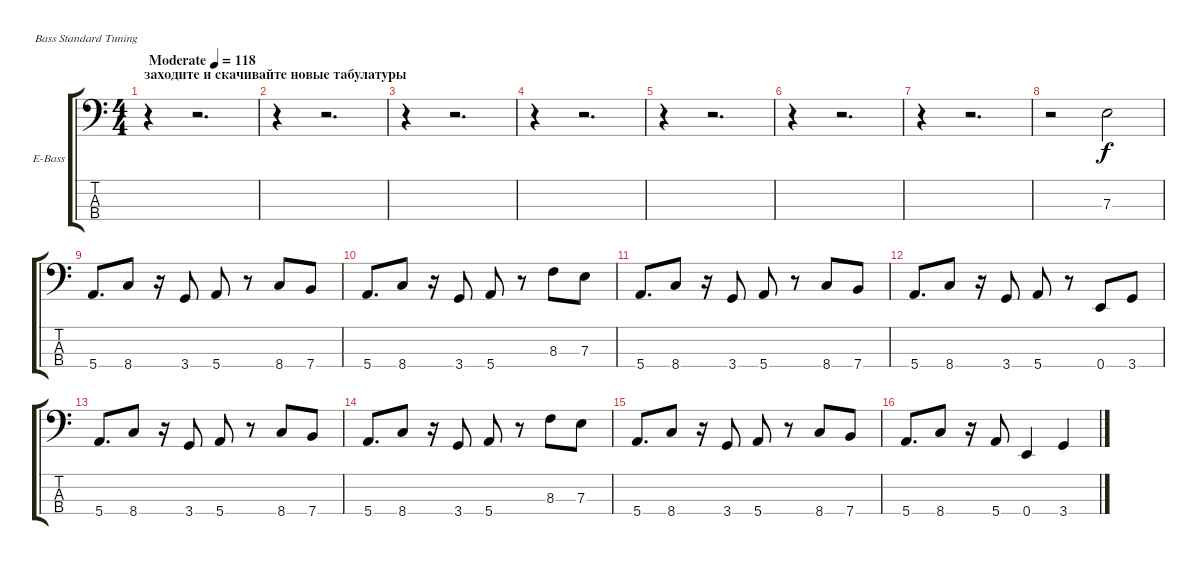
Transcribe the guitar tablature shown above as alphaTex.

\bracketExtendMode groupsimilarinstruments
\firstSystemTrackNameOrientation horizontal
\otherSystemsTrackNameOrientation horizontal
\track ("Бас" "E-Bass") {instrument electricbassfinger}
\staff {score tabs}
\tuning (G2 D2 A1 E1)
\ts (4 4)
\beaming (8 2 2 2 2)
\section ("" "заходите и скачивайте новые табулатуры")
\tempo (118 "Moderate")
\clef f4
\ks c
r.4{dy f instrument electricbassfinger} r.2{d} |
r.4 r.2{d} |
r.4 r.2{d} |
r.4 r.2{d} |
r.4 r.2{d} |
r.4 r.2{d} |
r.4 r.2{d} |
r.2 7.3.2 |
5.4.8{d} 8.4.8 r.16 3.4.8 5.4.8 r.8 8.4.8 7.4.8 |
5.4.8{d} 8.4.8 r.16 3.4.8 5.4.8 r.8 8.3.8 7.3.8 |
5.4.8{d} 8.4.8 r.16 3.4.8 5.4.8 r.8 8.4.8 7.4.8 |
5.4.8{d} 8.4.8 r.16 3.4.8 5.4.8 r.8 0.4.8 3.4.8 |
5.4.8{d} 8.4.8 r.16 3.4.8 5.4.8 r.8 8.4.8 7.4.8 |
5.4.8{d} 8.4.8 r.16 3.4.8 5.4.8 r.8 8.3.8 7.3.8 |
5.4.8{d} 8.4.8 r.16 3.4.8 5.4.8 r.8 8.4.8 7.4.8 |
5.4.8{d} 8.4.8 r.16 5.4.8 0.4.4 3.4.4
